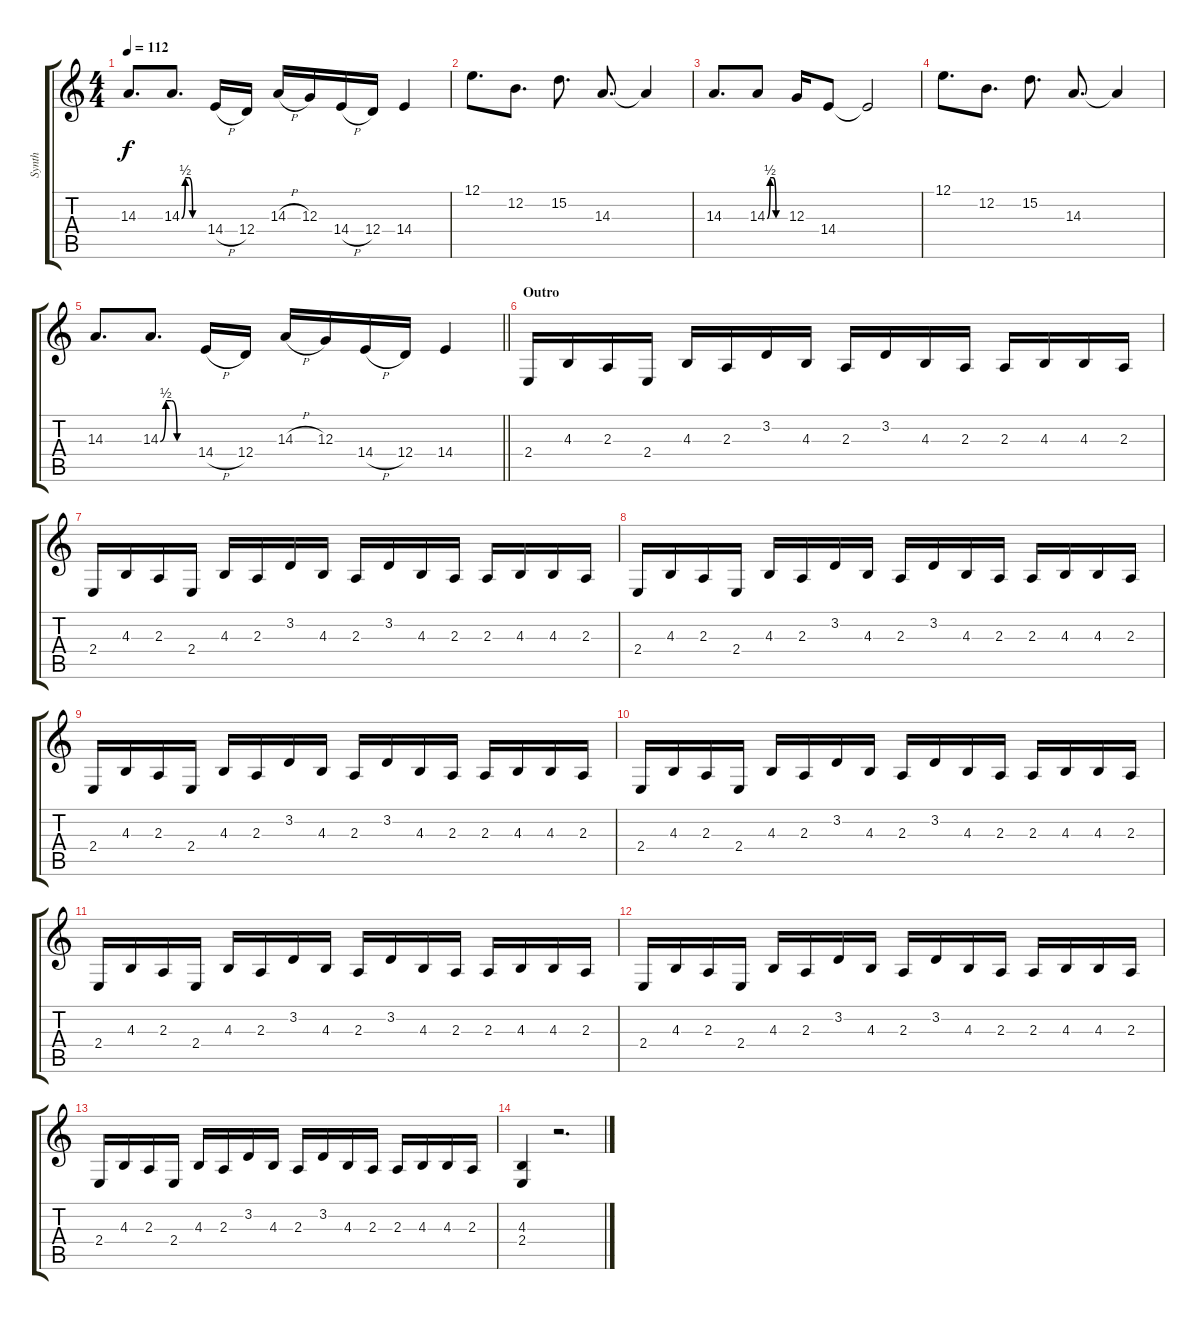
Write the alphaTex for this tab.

\track ("Synth" "Synth") {instrument lead2sawtooth}
\staff {score tabs}
\tuning (E4 B3 G3 D3 A2 E2) {hide}
\ts (4 4)
\tempo 112
\clef g2
\ks c
14.3.8{d dy f} 14.3{be (custom 0 0 10 2 20 2 30 0 60 0)}.8{d} 14.4{h}.16 12.4.16 14.3{h}.16 12.3.16 14.4{h}.16 12.4.16 14.4.4 |
12.1.8{d} 12.2.8{d} 15.2.8{d} 14.3.8{d} 14.3{t}.4 |
14.3.8{d} 14.3{be (custom 0 0 10 2 20 2 30 0 60 0)}.8 12.3.16 14.4.8 14.4{t}.2 |
12.1.8{d} 12.2.8{d} 15.2.8{d} 14.3.8{d} 14.3{t}.4 |
\barLineRight lightlight
14.3.8{d} 14.3{be (custom 0 0 10 2 20 2 30 0 60 0)}.8{d} 14.4{h}.16 12.4.16 14.3{h}.16 12.3.16 14.4{h}.16 12.4.16 14.4.4 |
\section ("" "Outro")
2.4.16 4.3.16 2.3.16 2.4.16 4.3.16 2.3.16 3.2.16 4.3.16 2.3.16 3.2.16 4.3.16 2.3.16 2.3.16 4.3.16 4.3.16 2.3.16 |
2.4.16 4.3.16 2.3.16 2.4.16 4.3.16 2.3.16 3.2.16 4.3.16 2.3.16 3.2.16 4.3.16 2.3.16 2.3.16 4.3.16 4.3.16 2.3.16 |
2.4.16 4.3.16 2.3.16 2.4.16 4.3.16 2.3.16 3.2.16 4.3.16 2.3.16 3.2.16 4.3.16 2.3.16 2.3.16 4.3.16 4.3.16 2.3.16 |
2.4.16 4.3.16 2.3.16 2.4.16 4.3.16 2.3.16 3.2.16 4.3.16 2.3.16 3.2.16 4.3.16 2.3.16 2.3.16 4.3.16 4.3.16 2.3.16 |
2.4.16 4.3.16 2.3.16 2.4.16 4.3.16 2.3.16 3.2.16 4.3.16 2.3.16 3.2.16 4.3.16 2.3.16 2.3.16 4.3.16 4.3.16 2.3.16 |
2.4.16 4.3.16 2.3.16 2.4.16 4.3.16 2.3.16 3.2.16 4.3.16 2.3.16 3.2.16 4.3.16 2.3.16 2.3.16 4.3.16 4.3.16 2.3.16 |
2.4.16 4.3.16 2.3.16 2.4.16 4.3.16 2.3.16 3.2.16 4.3.16 2.3.16 3.2.16 4.3.16 2.3.16 2.3.16 4.3.16 4.3.16 2.3.16 |
2.4.16 4.3.16 2.3.16 2.4.16 4.3.16 2.3.16 3.2.16 4.3.16 2.3.16 3.2.16 4.3.16 2.3.16 2.3.16 4.3.16 4.3.16 2.3.16 |
(4.3 2.4).4 r.2{d}
